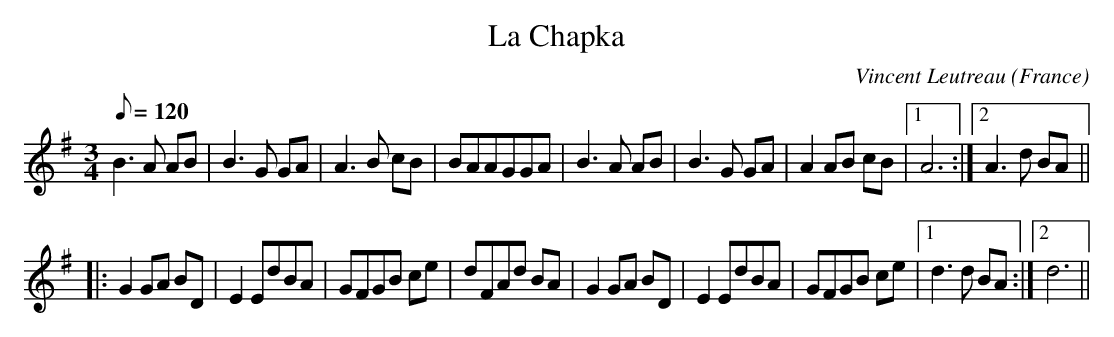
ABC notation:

X:1
T:La Chapka
C:Vincent Leutreau
L:1/8
M:3/4
O:France
Q:120
K:G
B3 A AB | B3 G GA | A3 B cB | BAAGGA |  B3 A AB | B3 G GA | A2 AB cB |1A6 :|2 A3 d BA ||
|:G2 GA BD | E2 EdBA | GFGB ce | dFAd BA | G2 GA BD | E2 EdBA | GFGB ce |1d3 d BA :|2 d6 ||
